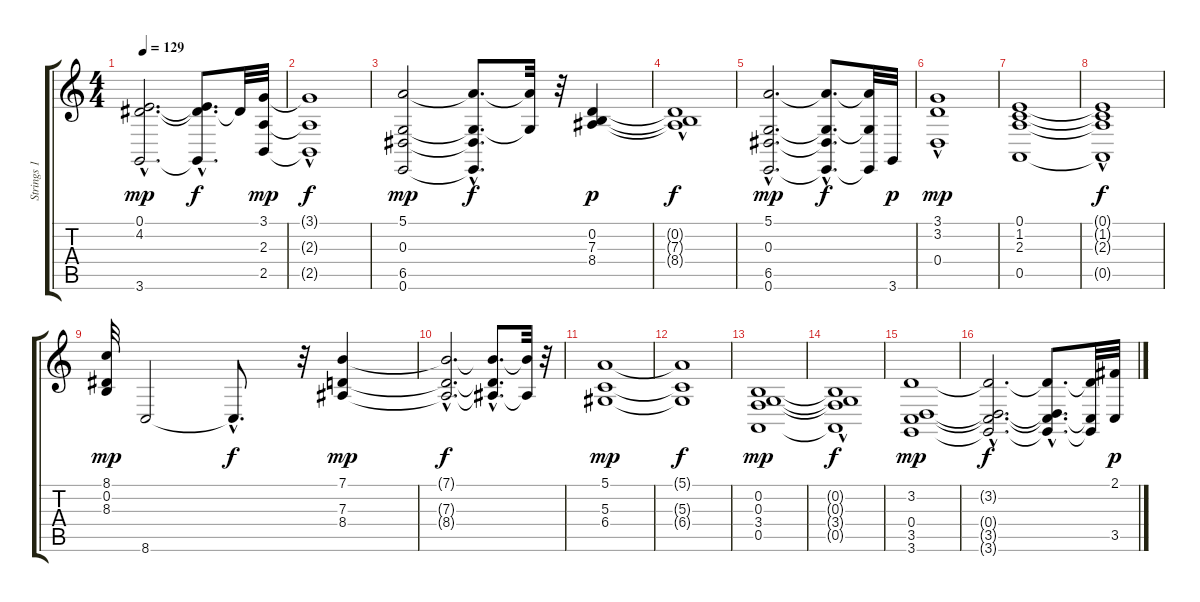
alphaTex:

\track ("Strings 1" "Strings 1") {instrument stringensemble1}
\staff {score tabs}
\tuning (E4 B3 G3 D3 A2 E2) {hide}
\ts (4 4)
\tempo 129
\clef g2
\ks c
(0.1{hac} 4.2{hac} 3.6{hac}).2{d dy mp} (0.1{t} 4.2{hac t} 3.6{hac t}).8{d dy f} 4.2{t}.32 (3.1 2.3 2.5).32{dy mp} |
(3.1{t} 2.3{hac t} 2.5{t}).1{dy f} |
(5.1 0.3 6.5 0.6).2{dy mp} (5.1{hac t} 0.3{hac t} 6.5{t} 0.6{hac t}).8{d dy f} (5.1{t} 0.3{t}).32 r.32 (0.2 7.3 8.4).4{dy p} |
(0.2{hac t} 7.3{t} 8.4{t}).1{dy f} |
(5.1{hac} 0.3{hac} 6.5{hac} 0.6{hac}).2{d dy mp} (5.1{hac t} 0.3{hac t} 6.5{hac t} 0.6{hac t}).8{d dy f} (5.1{t} 0.3{t} 0.6{t}).32 3.6.32{dy p} |
(3.1{hac} 3.2 0.4{hac}).1{dy mp} |
(0.1 1.2 2.3 0.5).1 |
(0.1{hac t} 1.2{hac t} 2.3{t} 0.5{t}).1{dy f} |
(8.1 0.2 8.3).32{dy mp} 8.6.2 8.6{hac t}.8{d dy f} r.32 (7.1 7.3 8.4).4{dy mp} |
(7.1{hac t} 7.3{hac t} 8.4{hac t}).2{d dy f} (7.1{hac t} 7.3{t} 8.4{hac t}).8{d} (7.1{t} 8.4{t}).32 r.32 |
(5.1 5.3 6.4).1{dy mp} |
(5.1{t} 5.3{t} 6.4{t}).1{dy f} |
(0.2 0.3 3.4 0.5).1{dy mp} |
(0.2{t} 0.3{t} 3.4{hac t} 0.5{t}).1{dy f} |
(3.2 0.4 3.5 3.6).1{dy mp} |
(3.2{hac t} 0.4{hac t} 3.5{hac t} 3.6{hac t}).2{d dy f} (3.2{hac t} 0.4{t} 3.5{hac t} 3.6{hac t}).8{d} (3.2{t} 3.5{t} 3.6{t}).32 (2.1 3.5).32{dy p}
